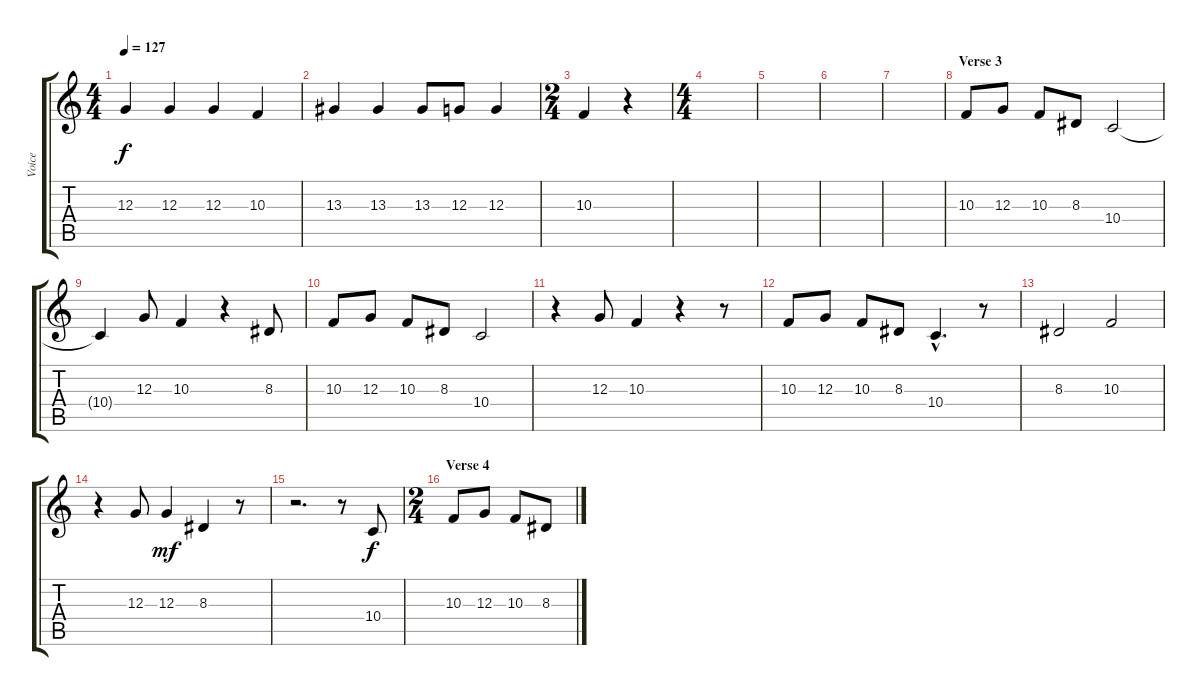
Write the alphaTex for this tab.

\track ("Voice" "Voice") {instrument fx4atmosphere}
\staff {score tabs}
\tuning (E4 B3 G3 D3 A2 E2) {hide}
\ts (4 4)
\tempo 127
\clef g2
\ks c
12.3.4{dy f} 12.3.4 12.3.4 10.3.4 |
13.3.4 13.3.4 13.3.8 12.3.8 12.3.4 |
\ts (2 4)
10.3.4 r.4 |
\ts (4 4)
|
|
|
|
\section ("" "Verse 3")
10.3.8 12.3.8 10.3.8 8.3.8 10.4.2 |
10.4{t}.4 12.3.8 10.3.4 r.4 8.3.8 |
10.3.8 12.3.8 10.3.8 8.3.8 10.4.2 |
r.4 12.3.8 10.3.4 r.4 r.8 |
10.3.8 12.3.8 10.3.8 8.3.8 10.4{hac}.4{d} r.8 |
8.3.2 10.3.2 |
r.4 12.3.8 12.3.4{dy mf} 8.3.4 r.8 |
r.2{d} r.8 10.4.8{dy f} |
\ts (2 4)
\section ("" "Verse 4")
10.3.8 12.3.8 10.3.8 8.3.8
